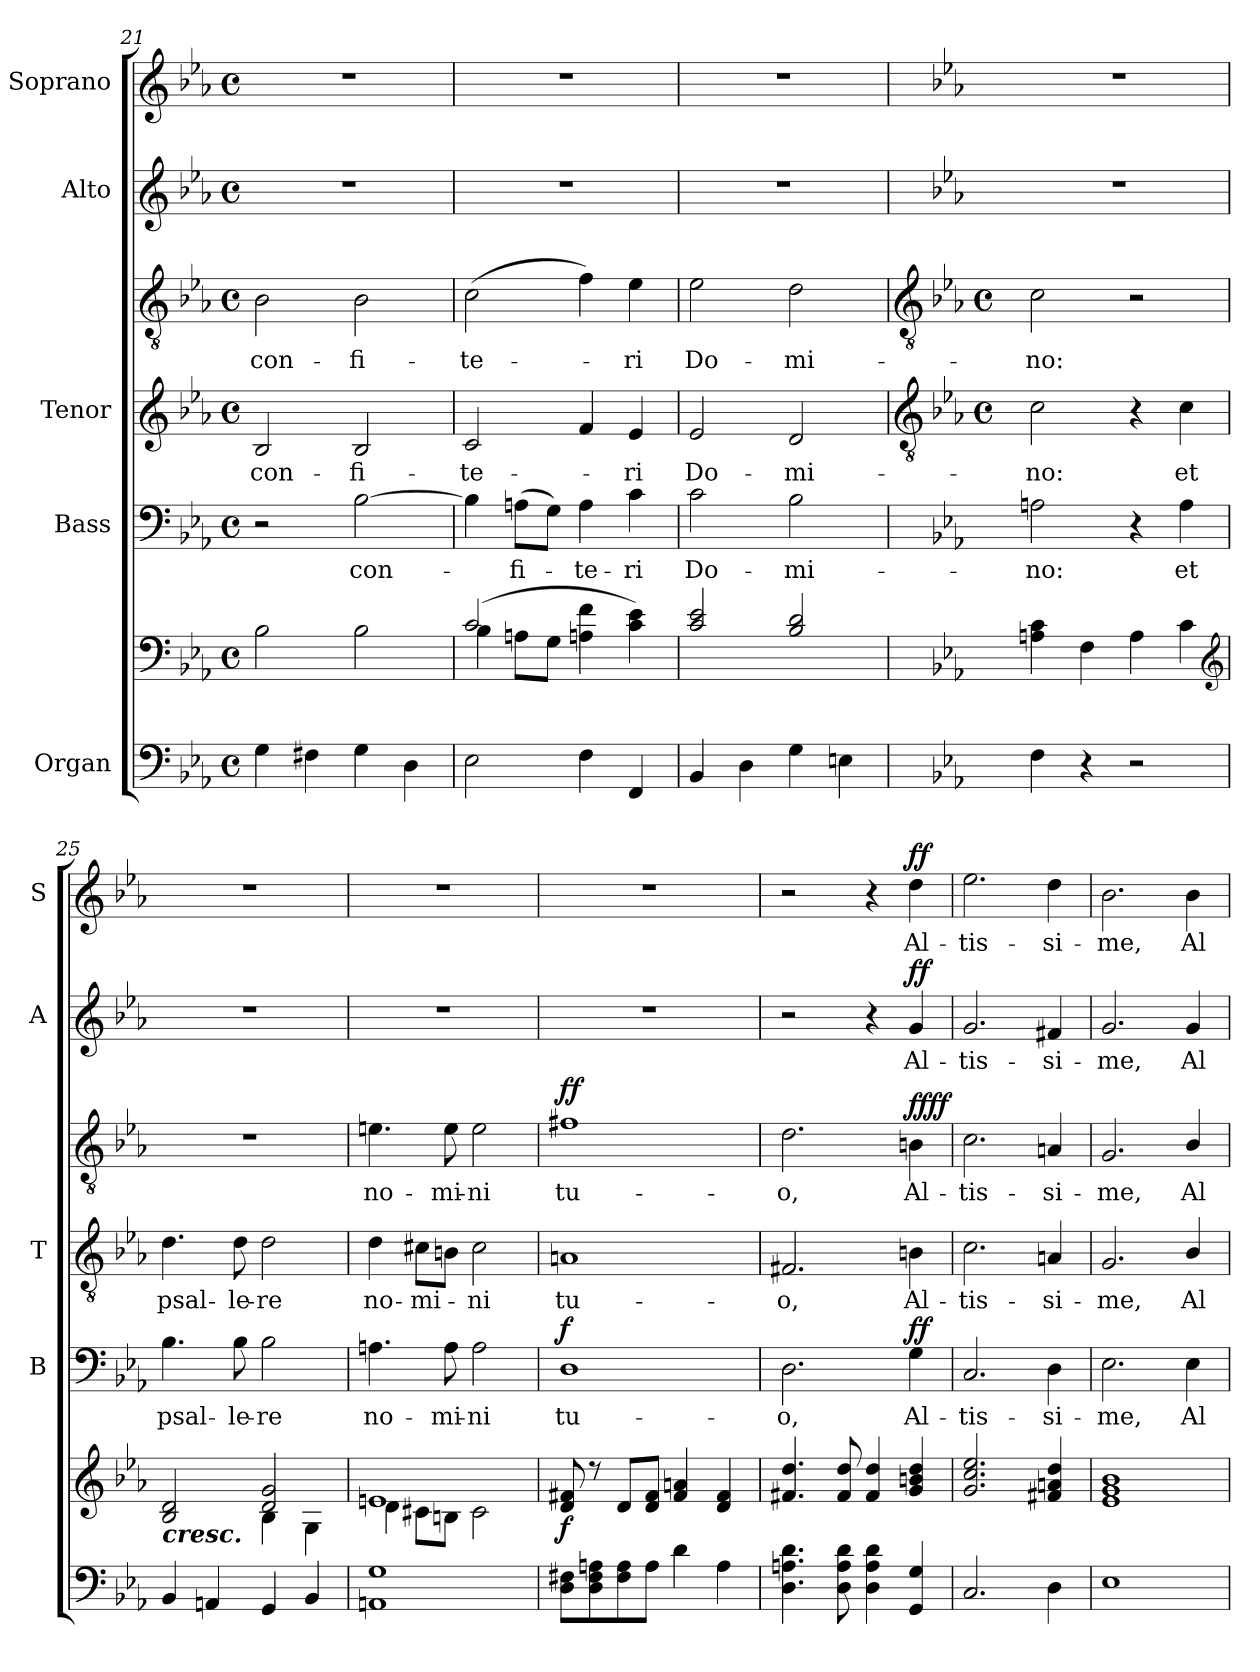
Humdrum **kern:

**kern	**kern	**dynam	**kern	**text	**dynam	**kern	**text	**kern	**text	**dynam	**kern	**text	**dynam	**kern	**text	**dynam
*part5	*part5	*part5	*part4	*part4	*part4	*part3	*part3	*part3	*part3	*part3	*part2	*part2	*part2	*part1	*part1	*part1
*staff7	*staff6	*staff6/7	*staff5	*staff5	*staff5	*staff4	*staff4	*staff3	*staff3	*staff3/4	*staff2	*staff2	*staff2	*staff1	*staff1	*staff1
*I"Organ	*	*	*I"Bass	*	*	*I"Tenor	*	*	*	*	*I"Alto	*	*	*I"Soprano	*	*
*	*	*	*I'B	*	*	*I'T	*	*	*	*	*I'A	*	*	*I'S	*	*
*clefF4	*clefF4	*	*clefF4	*	*	*	*	*clefGv2	*	*	*clefG2	*	*	*clefG2	*	*
*k[b-e-a-]	*k[b-e-a-]	*	*k[b-e-a-]	*	*	*k[b-e-a-]	*	*k[b-e-a-]	*	*	*k[b-e-a-]	*	*	*k[b-e-a-]	*	*
*E-:	*E-:	*	*E-:	*	*	*E-:	*	*E-:	*	*	*E-:	*	*	*E-:	*	*
*M4/4	*M4/4	*	*M4/4	*	*	*M4/4	*	*M4/4	*	*	*M4/4	*	*	*M4/4	*	*
*met(c)	*met(c)	*	*met(c)	*	*	*met(c)	*	*met(c)	*	*	*met(c)	*	*	*met(c)	*	*
=21	=21	=21	=21	=21	=21	=21	=21	=21	=21	=21	=21	=21	=21	=21	=21	=21
*	*^	*	*	*	*	*	*	*	*	*	*	*	*	*	*	*
!	!	!	!	!	!	!	!	!LO:LY:b	!	!LO:LY:b	!	!	!	!	!	!	!
4G	2B-\	1ryy	.	2r	.	.	2B-	con-	2B-	con-	.	1r	.	.	1r	.	.
4F#X	.	.	.	.	.	.	.	.	.	.	.	.	.	.	.	.	.
!	!	!	!	!	!LO:LY:b	!	!	!LO:LY:b	!	!LO:LY:b	!	!	!	!	!	!	!
4G	2B-\	.	.	[2B-	con-	.	2B-	-fi-	2B-	-fi-	.	.	.	.	.	.	.
4D	.	.	.	.	.	.	.	.	.	.	.	.	.	.	.	.	.
=22	=22	=22	=22	=22	=22	=22	=22	=22	=22	=22	=22	=22	=22	=22	=22	=22	=22
!	!	!	!	!	!	!	!	!LO:LY:b	!	!LO:LY:b	!	!	!	!	!	!	!
2E-	(>2c/	4B-\	.	4B-]	.	.	2c	-te-	(>2c	-te-	.	1r	.	.	1r	.	.
!	!	!	!	!	!LO:LY:b	!	!	!	!	!	!	!	!	!	!	!	!
.	.	8An\L	.	(>8AnL	fi-	.	.	.	.	.	.	.	.	.	.	.	.
.	.	8G\J	.	8GJ)	.	.	.	.	.	.	.	.	.	.	.	.	.
!	!	!	!	!	!LO:LY:b	!	!	!	!	!	!	!	!	!	!	!	!
4F	4An\ 4f\	2ryy	.	4A	te-	.	4f	.	4f)	.	.	.	.	.	.	.	.
!	!	!	!	!	!LO:LY:b	!	!	!LO:LY:b	!	!LO:LY:b	!	!	!	!	!	!	!
4FF	4c\ 4e-\)	.	.	4c	-ri	.	4e-	ri	4e-	ri	.	.	.	.	.	.	.
=23	=23	=23	=23	=23	=23	=23	=23	=23	=23	=23	=23	=23	=23	=23	=23	=23	=23
!	!	!	!	!	!LO:LY:b	!	!	!LO:LY:b	!	!LO:LY:b	!	!	!	!	!	!	!
4BB-	2c/ 2e-/	1ryy	.	2c	Do-	.	2e-	Do-	2e-	Do-	.	1r	.	.	1r	.	.
4D	.	.	.	.	.	.	.	.	.	.	.	.	.	.	.	.	.
!	!	!	!	!	!LO:LY:b	!	!	!LO:LY:b	!	!LO:LY:b	!	!	!	!	!	!	!
4G	2B-/ 2d/	.	.	2B-	-mi-	.	2d	-mi-	2d	-mi-	.	.	.	.	.	.	.
4En	.	.	.	.	.	.	.	.	.	.	.	.	.	.	.	.	.
!!LO:LB:g=z
=24	=24	=24	=24	=24	=24	=24	=24	=24	=24	=24	=24	=24	=24	=24	=24	=24	=24
*	*	*	*	*	*	*	*clefGv2	*	*clefGv2	*	*	*	*	*	*	*	*
*	*	*	*	*	*	*	*k[b-e-a-]	*	*k[b-e-a-]	*	*	*	*	*	*	*	*
*	*	*	*	*	*	*	*E-:	*	*E-:	*	*	*	*	*	*	*	*
*	*	*	*	*	*	*	*M4/4	*	*M4/4	*	*	*	*	*	*	*	*
*	*	*	*	*	*	*	*met(c)	*	*met(c)	*	*	*	*	*	*	*	*
!	!	!	!	!	!LO:LY:b	!	!	!LO:LY:b	!	!LO:LY:b	!	!	!	!	!	!	!
4F	4An\ 4c\	1ryy	.	2An	-no:	.	2c	no:	2c	-no:	.	1r	.	.	1r	.	.
4r	4F\	.	.	.	.	.	.	.	.	.	.	.	.	.	.	.	.
2r	4A\	.	.	4r	.	.	4r	.	2r	.	.	.	.	.	.	.	.
!	!	!	!	!	!LO:LY:b	!	!	!LO:LY:b	!	!	!	!	!	!	!	!	!
.	4c\	.	.	4A	et	.	4c	et	.	.	.	.	.	.	.	.	.
*	*clefG2	*	*	*	*	*	*	*	*	*	*	*	*	*	*	*	*
=25	=25	=25	=25	=25	=25	=25	=25	=25	=25	=25	=25	=25	=25	=25	=25	=25	=25
!	!LO:TX:b:Bi:t=cresc.	!	!	!	!	!	!	!	!	!	!	!	!	!	!	!	!
!	!	!	!	!	!LO:LY:b	!	!	!LO:LY:b	!	!	!	!	!	!	!	!	!
4BB-	2B- 2d	2ryy	.	4.B-	psal-	.	4.d	psal-	1r	.	.	1r	.	.	1r	.	.
4AAn	.	.	.	.	.	.	.	.	.	.	.	.	.	.	.	.	.
!	!	!	!	!	!LO:LY:b	!	!	!LO:LY:b	!	!	!	!	!	!	!	!	!
.	.	.	.	8B-	-le-	.	8d	-le-	.	.	.	.	.	.	.	.	.
!	!	!	!	!	!LO:LY:b	!	!	!LO:LY:b	!	!	!	!	!	!	!	!	!
4GG	2d 2g	4B-\	.	2B-	-re	.	2d	-re	.	.	.	.	.	.	.	.	.
4BB-	.	4G\	.	.	.	.	.	.	.	.	.	.	.	.	.	.	.
=26	=26	=26	=26	=26	=26	=26	=26	=26	=26	=26	=26	=26	=26	=26	=26	=26	=26
!	!	!	!	!	!LO:LY:b	!	!	!LO:LY:b	!	!LO:LY:b	!	!	!	!	!	!	!
1AAn 1G	1en	4d\	.	4.An	no-	.	4d	no-	4.en	no-	.	1r	.	.	1r	.	.
!	!	!	!	!	!	!	!	!LO:LY:b	!	!	!	!	!	!	!	!	!
.	.	8c#X\L	.	.	.	.	8c#XL	-mi-	.	.	.	.	.	.	.	.	.
!	!	!	!	!	!LO:LY:b	!	!	!	!	!LO:LY:b	!	!	!	!	!	!	!
.	.	8Bn\J	.	8A	-mi-	.	8BnJ	.	8e	-mi-	.	.	.	.	.	.	.
!	!	!	!	!	!LO:LY:b	!	!	!LO:LY:b	!	!LO:LY:b	!	!	!	!	!	!	!
.	.	2c#\	.	2A	-ni	.	2c#	ni	2e	-ni	.	.	.	.	.	.	.
=27	=27	=27	=27	=27	=27	=27	=27	=27	=27	=27	=27	=27	=27	=27	=27	=27	=27
!	!	!	!LO:DY:b	!	!LO:LY:b	!LO:DY:b	!	!LO:LY:b	!	!LO:LY:b	!LO:DY:b=2	!	!	!	!	!	!
!	!	!	!	!	!	!	!	!	!	!	!LO:DY:n=1:b	!	!	!	!	!	!
8D 8F#XL	8d 8f#X	1ryy	f	1D	tu-	f	1An	-tu-	1f#X	tu-	f f	1r	.	.	1r	.	.
8D 8F# 8An	8r	.	.	.	.	.	.	.	.	.	.	.	.	.	.	.	.
8F# 8A	8dL	.	.	.	.	.	.	.	.	.	.	.	.	.	.	.	.
8AJ	8d 8f#J	.	.	.	.	.	.	.	.	.	.	.	.	.	.	.	.
4d	4f# 4an	.	.	.	.	.	.	.	.	.	.	.	.	.	.	.	.
4A	4d 4f#	.	.	.	.	.	.	.	.	.	.	.	.	.	.	.	.
=28	=28	=28	=28	=28	=28	=28	=28	=28	=28	=28	=28	=28	=28	=28	=28	=28	=28
!	!	!	!	!	!LO:LY:b	!	!	!LO:LY:b	!	!LO:LY:b	!	!	!	!	!	!	!
4.D 4.An 4.d	4.f#X 4.dd	1ryy	.	2.D	-o,	.	2.F#X	-o,	2.d	-o,	.	2r	.	.	2r	.	.
8D 8A 8d	8f# 8dd	.	.	.	.	.	.	.	.	.	.	.	.	.	.	.	.
4D 4A 4d	4f# 4dd	.	.	.	.	.	.	.	.	.	.	4r	.	.	4r	.	.
!	!	!	!	!	!LO:LY:b	!LO:DY:b	!	!LO:LY:b	!	!LO:LY:b	!LO:DY:b=2	!	!LO:LY:b	!	!	!LO:LY:b	!
!	!	!	!	!	!	!	!	!	!	!	!LO:DY:n=1:b	!	!	!LO:DY:b	!	!	!LO:DY:b
4GG 4G	4g 4bn 4dd	.	.	4G	Al-	ff	4Bn	Al-	4Bn	Al-	ff ff	4g	Al-	ff	4dd	Al-	ff
=29	=29	=29	=29	=29	=29	=29	=29	=29	=29	=29	=29	=29	=29	=29	=29	=29	=29
!	!	!	!	!	!LO:LY:b	!	!	!LO:LY:b	!	!LO:LY:b	!	!	!LO:LY:b	!	!	!LO:LY:b	!
2.C	2.g 2.cc 2.ee-	1ryy	.	2.C	-tis-	.	2.c	-tis-	2.c	-tis-	.	2.g	-tis-	.	2.ee-	-tis-	.
!	!	!	!	!	!LO:LY:b	!	!	!LO:LY:b	!	!LO:LY:b	!	!	!LO:LY:b	!	!	!LO:LY:b	!
4D	4f#X 4an 4dd	.	.	4D	-si-	.	4An	-si-	4An	-si-	.	4f#X	-si-	.	4dd	-si-	.
=30	=30	=30	=30	=30	=30	=30	=30	=30	=30	=30	=30	=30	=30	=30	=30	=30	=30
!	!	!	!	!	!LO:LY:b	!	!	!LO:LY:b	!	!LO:LY:b	!	!	!LO:LY:b	!	!	!LO:LY:b	!
1E-	1e- 1g 1b-	1ryy	.	2.E-	-me,	.	2.G	-me,	2.G	-me,	.	2.g	-me,	.	2.b-	-me,	.
!	!	!	!	!	!LO:LY:b	!	!	!LO:LY:b	!	!LO:LY:b	!	!	!LO:LY:b	!	!	!LO:LY:b	!
.	.	.	.	4E-	Al-	.	4B-/	Al-	4B-/	Al-	.	4g	Al-	.	4b-	Al-	.
*	*v	*v	*	*	*	*	*	*	*	*	*	*	*	*	*	*	*
=	=	=	=	=	=	=	=	=	=	=	=	=	=	=	=	=
*-	*-	*-	*-	*-	*-	*-	*-	*-	*-	*-	*-	*-	*-	*-	*-	*-
